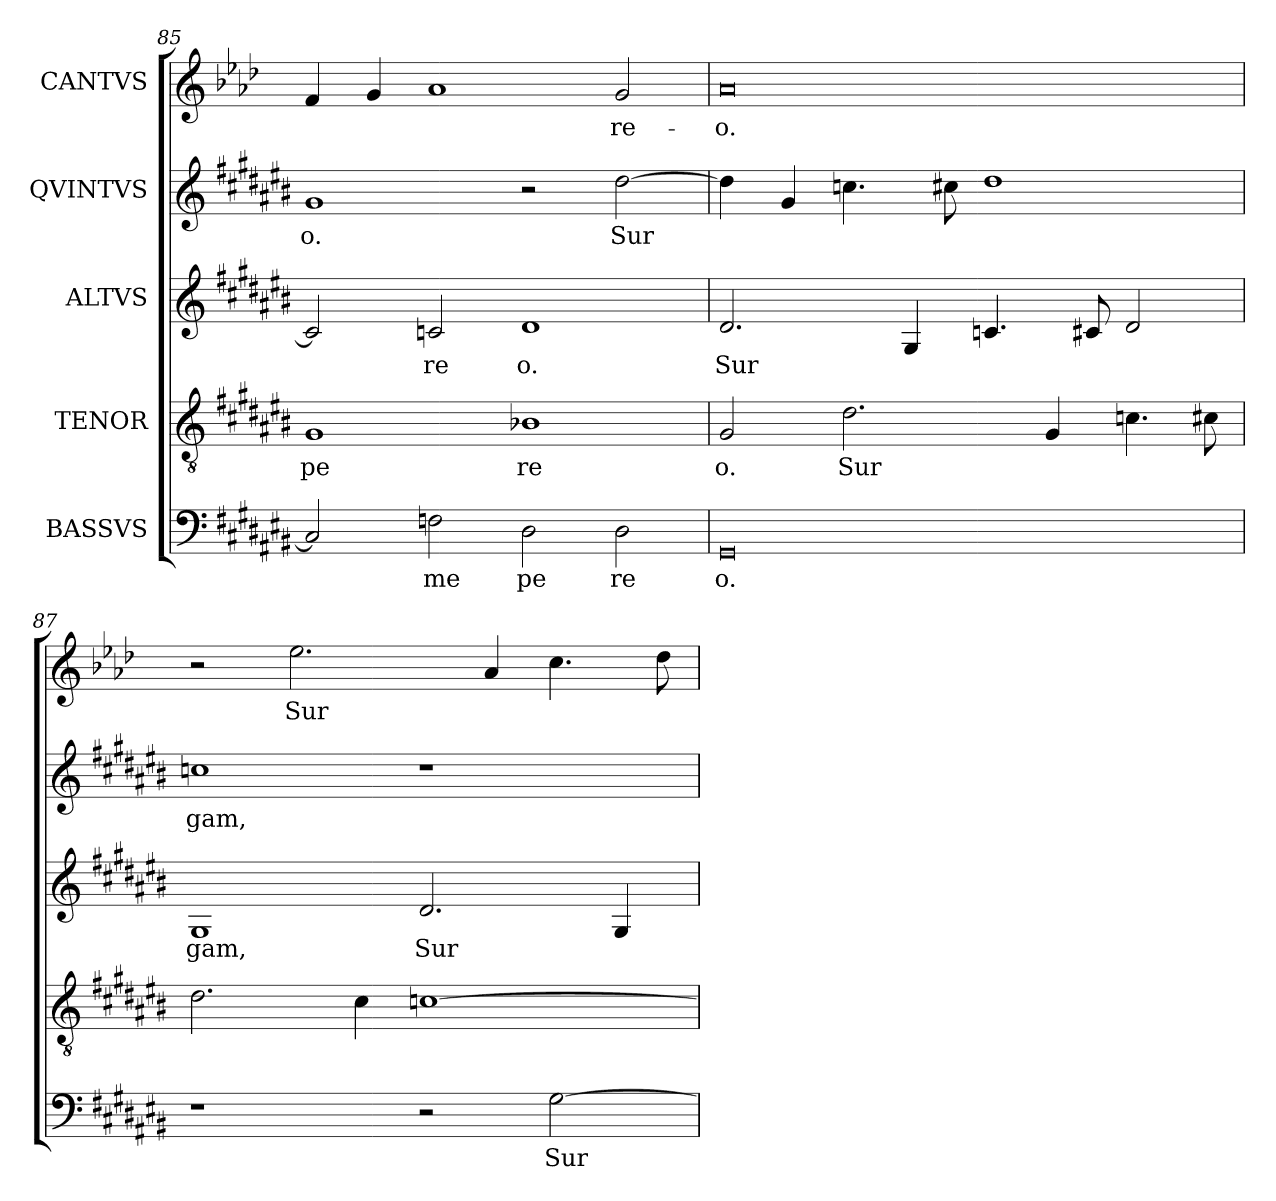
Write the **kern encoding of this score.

**kern	**text	**kern	**text	**kern	**text	**kern	**text	**kern	**text
*part5	*part5	*part4	*part4	*part3	*part3	*part2	*part2	*part1	*part1
*staff5	*staff5	*staff4	*staff4	*staff3	*staff3	*staff2	*staff2	*staff1	*staff1
*I"BASSVS	*	*I"TENOR	*	*I"ALTVS	*	*I"QVINTVS	*	*I"CANTVS	*
*clefF4	*	*clefGv2	*	*clefG2	*	*clefG2	*	*clefG2	*
*ITrd-3c-5	*	*ITrd-3c-5	*	*ITrd-3c-5	*	*ITrd-3c-5	*	*	*
*k[f#c#g#d#a#e#b#]	*	*k[f#c#g#d#a#e#b#]	*	*k[f#c#g#d#a#e#b#]	*	*k[f#c#g#d#a#e#b#]	*	*k[b-e-a-d-]	*
*C#:	*	*C#:	*	*C#:	*	*C#:	*	*A-:	*
=85	=85	=85	=85	=85	=85	=85	=85	=85	=85
!	!LO:LY:b:cj	!	!LO:LY:b:cj	!	!LO:LY:b:cj	!	!LO:LY:b:cj	!	!LO:LY:b:cj
2F#/]	.	1c#	pe	2f#/]	.	1cc#	-o.	4f/	--
!	!	!	!	!	!	!	!	!	!LO:LY:b:cj
.	.	.	.	.	.	.	.	4g/	--
!	!LO:LY:b:cj	!	!	!	!LO:LY:b:cj	!	!	!	!LO:LY:b:cj
2B-\	me	.	.	2f/	re	.	.	1a-	--
!	!LO:LY:b:cj	!	!LO:LY:b:cj	!	!LO:LY:b:cj	!	!	!	!
2G#\	pe	1e-	re	1g#	o.	2r	.	.	.
!	!LO:LY:b:cj	!	!	!	!	!	!LO:LY:b:cj	!	!LO:LY:b:cj
2G#\	re	.	.	.	.	[>2gg#\	Sur-	2g/	-re-
=86	=86	=86	=86	=86	=86	=86	=86	=86	=86
!	!LO:LY:b:cj	!	!LO:LY:b:cj	!	!LO:LY:b:cj	!	!LO:LY:b:cj	!	!LO:LY:b:cj
0C#	o.	2c#/	o.	2.g#/	Sur	4gg#\]	--	0a-	-o.
!	!	!	!	!	!	!	!LO:LY:b:cj	!	!
.	.	.	.	.	.	4cc#/	--	.	.
!	!	!	!LO:LY:b:cj	!	!	!	!LO:LY:b:cj	!	!
.	.	2.g#\	Sur	.	.	4.ff\	--	.	.
!	!	!	!	!	!LO:LY:b:cj	!	!	!	!
.	.	.	.	4c#/	.	.	.	.	.
!	!	!	!	!	!	!	!LO:LY:b:cj	!	!
.	.	.	.	.	.	8ff#\	--	.	.
!	!	!	!	!	!LO:LY:b:cj	!	!LO:LY:b:cj	!	!
.	.	.	.	4.f/	.	1gg#	--	.	.
!	!	!	!LO:LY:b:cj	!	!	!	!	!	!
.	.	4c#/	.	.	.	.	.	.	.
!	!	!	!	!	!LO:LY:b:cj	!	!	!	!
.	.	.	.	8f#/	.	.	.	.	.
!	!	!	!LO:LY:b:cj	!	!LO:LY:b:cj	!	!	!	!
.	.	4.f\	.	2g#/	.	.	.	.	.
!	!	!	!LO:LY:b:cj	!	!	!	!	!	!
.	.	8f#\	.	.	.	.	.	.	.
!!LO:LB:g=z
=87	=87	=87	=87	=87	=87	=87	=87	=87	=87
!	!	!	!LO:LY:b:cj	!	!LO:LY:b:cj	!	!LO:LY:b:cj	!	!
1r	.	2.g#\	.	1c#	gam,	1ff	-gam,	2r	.
!	!	!	!	!	!	!	!	!	!LO:LY:b:cj
.	.	.	.	.	.	.	.	2.ee-\	Sur
!	!	!	!LO:LY:b:cj	!	!	!	!	!	!
.	.	4f#\	.	.	.	.	.	.	.
!	!	!	!LO:LY:b:cj	!	!LO:LY:b:cj	!	!	!	!
2r	.	[>1f	.	2.g#/	Sur	1r	.	.	.
!	!	!	!	!	!	!	!	!	!LO:LY:b:cj
.	.	.	.	.	.	.	.	4a-/	.
!	!LO:LY:b:cj	!	!	!	!	!	!	!	!LO:LY:b:cj
[>2c#\	Sur	.	.	.	.	.	.	4.cc\	.
!	!	!	!	!	!LO:LY:b:cj	!	!	!	!
.	.	.	.	4c#/	.	.	.	.	.
!	!	!	!	!	!	!	!	!	!LO:LY:b:cj
.	.	.	.	.	.	.	.	8dd-\	.
=	=	=	=	=	=	=	=	=	=
*-	*-	*-	*-	*-	*-	*-	*-	*-	*-
